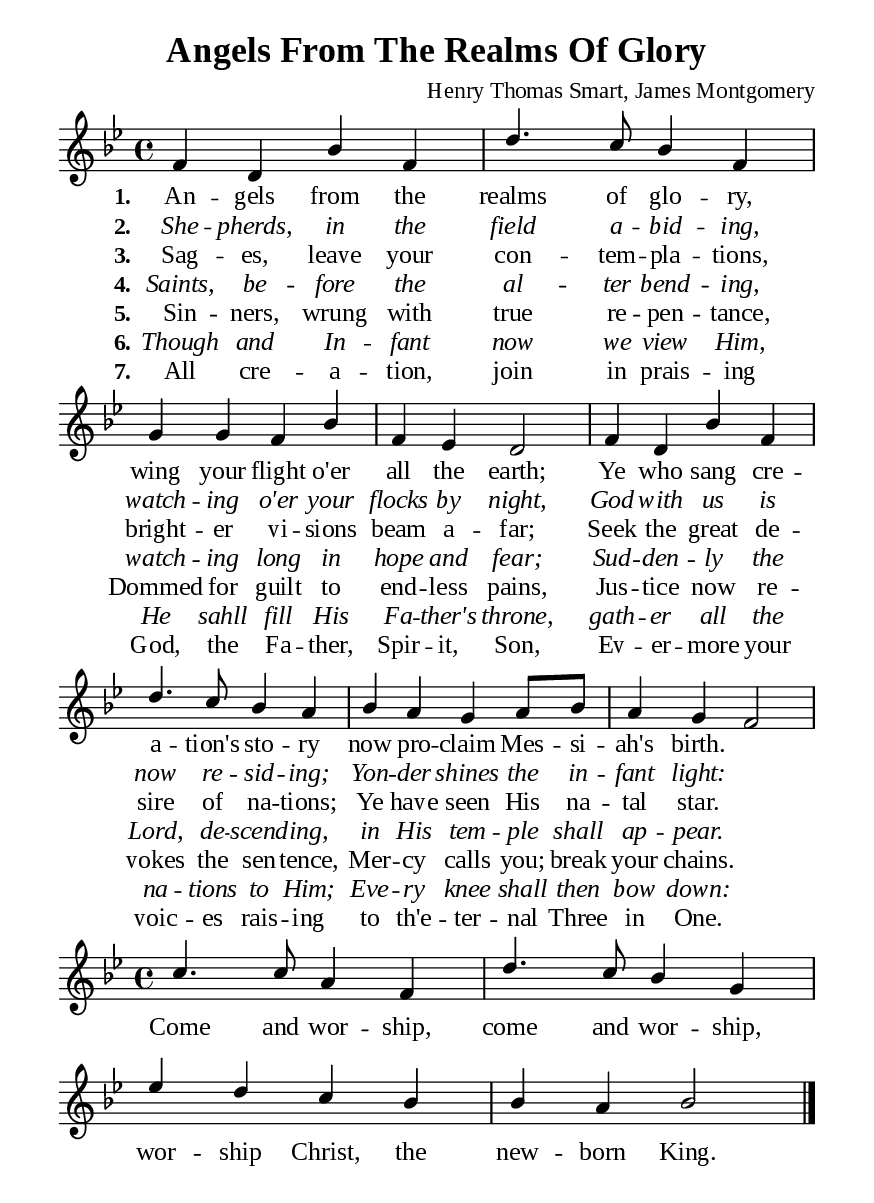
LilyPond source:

\version "2.18.2"

\header {
  title = "Angels From The Realms Of Glory"
  composer = "Henry Thomas Smart, James Montgomery"
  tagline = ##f
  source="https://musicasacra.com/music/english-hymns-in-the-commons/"
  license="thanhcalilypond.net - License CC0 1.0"
}

globalSettings = {
  \set Score.barNumberVisibility = #all-bar-numbers-visible
  \key bes \major
  \time 4/4
  \override Score.BarNumber.break-visibility = ##(#f #f #f)
}

verseSettings = {
  \phrasingSlurDashed
}

\paper {
  #(set-paper-size "a5")
  top-margin = 10\mm
  bottom-margin = 5\mm
  left-margin = 10\mm
  right-margin = 10\mm
  indent = #0
  #(define fonts
	 (make-pango-font-tree "Liberation Serif"
	 		       "Liberation Serif"
			       "Liberation Serif"
			       (/ 20 20)))
}

printItalic = \with {
  \override LyricText.font-shape = #'italic
}

% Verse music
musicVerseSoprano = \relative c' {
  f4 d bes' f |
  d'4. c8 bes4 f |
  g g f bes |
  f ees d2 |
  f4 d bes' f |
  d'4. c8 bes4 a |
  bes a g a8 bes |
  a4 g f2 |
}

% Chorus music
musicChorusSoprano = \relative c' {
  \set Score.currentBarNumber = #9
  c'4. c8 a4 f |
  d'4. c8 bes4 g |
  ees' d c bes |
  bes a bes2 \bar "|."
}

% Verse lyrics
lyricVerseOne = \lyricmode {
  \set stanza = #"1."
  An -- gels from the realms of glo -- ry, wing your flight o'er all the earth;
  Ye who sang cre -- a -- tion's sto -- ry now pro -- claim Mes -- si -- ah's birth.
}

lyricVerseTwo = \lyricmode {
  \set stanza = #"2."
  She -- pherds, in the field a -- bid -- ing, watch -- ing o'er your flocks by night,
  God with us is now re -- sid -- ing; Yon -- der shines the in -- fant light:
}

lyricVerseThree = \lyricmode {
  \set stanza = #"3."
  Sag -- es, leave your con -- tem -- pla -- tions, bright -- er vi -- sions beam a -- far;
  Seek the great de -- sire of na -- tions; Ye have seen His na -- tal star.
}

lyricVerseFour = \lyricmode {
  \set stanza = #"4."
  Saints, be -- fore the al -- ter bend -- ing, watch -- ing long in hope and fear;
  Sud -- den -- ly the Lord, de -- scend -- ing, in His tem -- ple shall ap -- pear.
}

lyricVerseFive = \lyricmode {
  \set stanza = #"5."
  Sin -- ners, wrung with true re -- pen -- tance, Dommed for guilt to end -- less pains,
  Jus -- tice now re -- vokes the sen -- tence, Mer -- cy calls you; break your chains.
}

lyricVerseSix = \lyricmode {
  \set stanza = #"6."
  Though and In -- fant now we view Him, He sahll fill His Fa -- ther's throne,
  gath -- er all the na -- tions to Him; Eve -- ry knee shall then bow down:
}

lyricVerseSeven = \lyricmode {
  \set stanza = #"7."
  All cre -- a -- tion, join in prais -- ing God, the Fa -- ther, Spir -- it, Son,
  Ev -- er -- more your voic -- es rais -- ing to th'e -- ter -- nal Three in One.
}

% Chorus lyrics
lyricChorus = \lyricmode {
  Come and wor -- ship, come and wor -- ship, wor -- ship Christ, the new -- born King.
}

% Layout
\score {
    \new ChoirStaff <<
      \new Staff <<
        \clef "treble"
        \new Voice = "soprano" {
          \voiceOne \globalSettings \verseSettings \stemUp \slurUp \musicVerseSoprano
        }
      >>
      \new Lyrics \lyricsto soprano \lyricVerseOne
      \new Lyrics \printItalic \lyricsto soprano \lyricVerseTwo
      \new Lyrics \lyricsto soprano \lyricVerseThree
      \new Lyrics \printItalic \lyricsto soprano \lyricVerseFour
      \new Lyrics \lyricsto soprano \lyricVerseFive
      \new Lyrics \printItalic \lyricsto soprano \lyricVerseSix
      \new Lyrics \lyricsto soprano \lyricVerseSeven
    >>
}

\score {
    \new ChoirStaff <<
      \new Staff <<
        \clef "treble"
        \new Voice = "soprano" {
          \globalSettings \stemUp \slurUp \musicChorusSoprano
        }
      >>
      \new Lyrics \lyricsto soprano \lyricChorus
    >>
}
